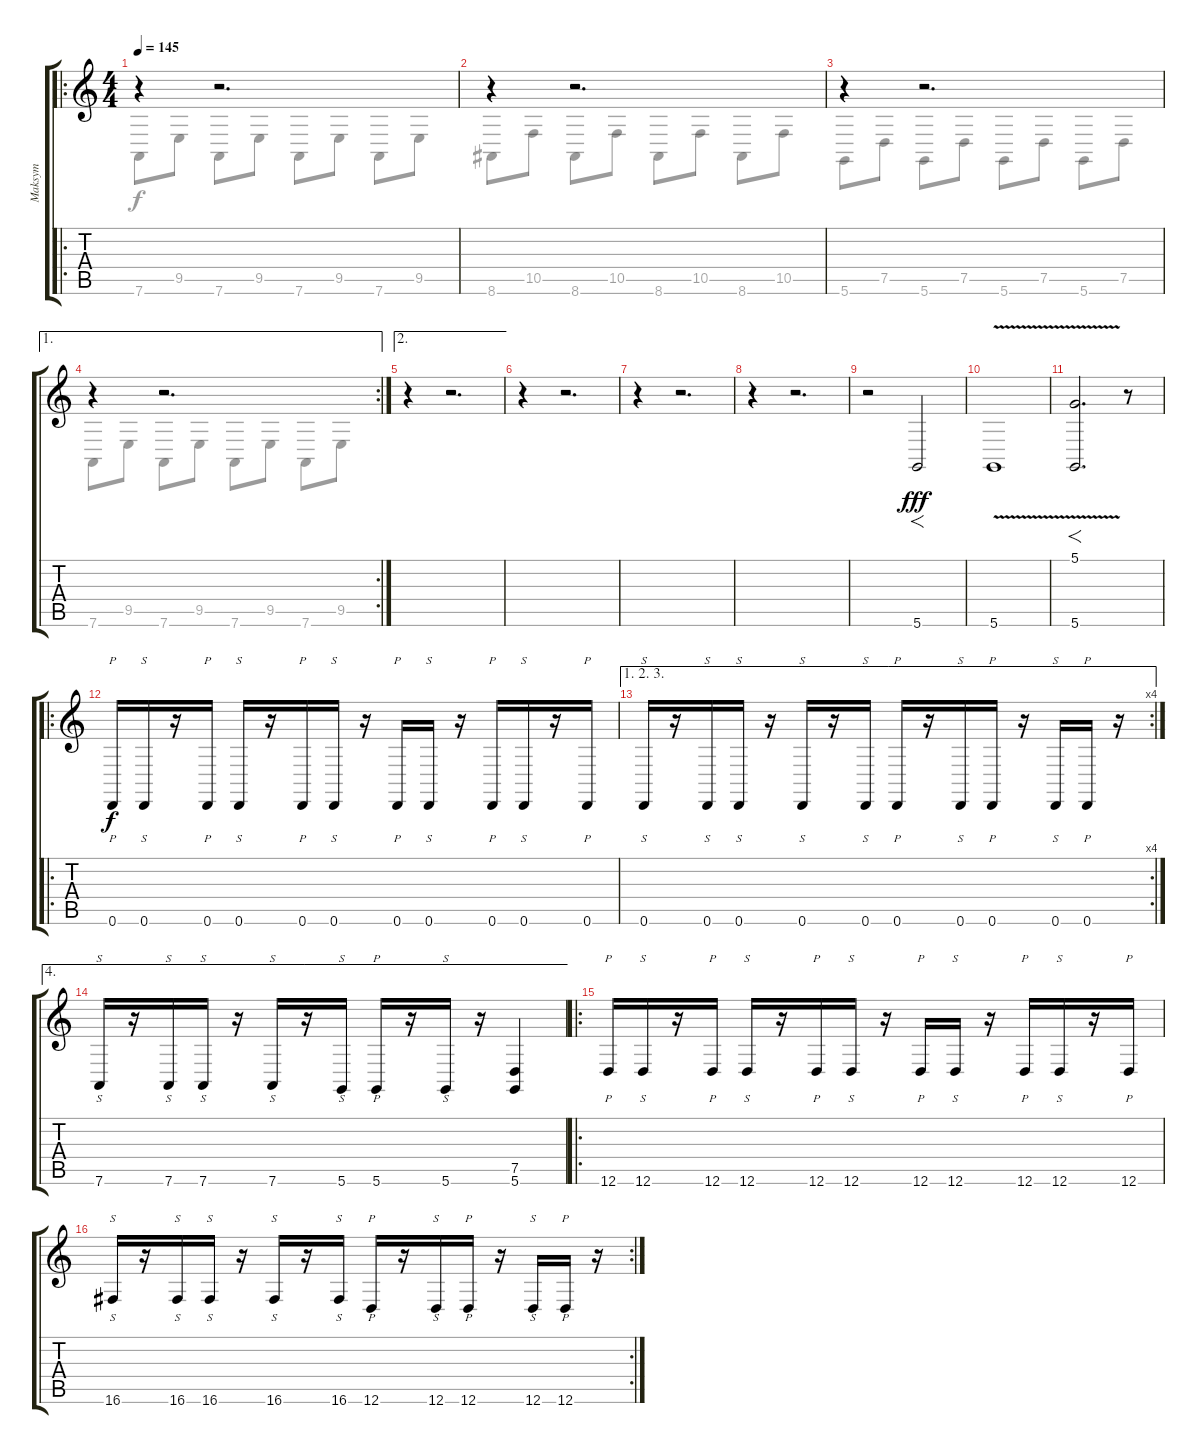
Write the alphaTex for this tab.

\track ("Maksym" "Maksym") {instrument lead2sawtooth}
\staff {score tabs}
\tuning (D4 A3 F3 C3 G2 D2) {hide}
\voice
\ro
\ts (4 4)
\tempo 145
\clef g2
\ks c
r.4{dy fff} r.2{d} |
r.4 r.2{d} |
r.4 r.2{d} |
\ae 1
\rc 2
r.4 r.2{d} |
\ae 2
r.4 r.2{d} |
r.4 r.2{d} |
r.4 r.2{d} |
r.4 r.2{d} |
r.2 5.6.2{f} |
5.6{v}.1 |
(5.1 5.6{v}).2{f d} r.8 |
\ro
0.6.16{p dy f} 0.6.16{s} r.16 0.6.16{p} 0.6.16{s} r.16 0.6.16{p} 0.6.16{s} r.16 0.6.16{p} 0.6.16{s} r.16 0.6.16{p} 0.6.16{s} r.16 0.6.16{p} |
\ae (1 2 3)
\rc 4
0.6.16{s} r.16 0.6.16{s} 0.6.16{s} r.16 0.6.16{s} r.16 0.6.16{s} 0.6.16{p} r.16 0.6.16{s} 0.6.16{p} r.16 0.6.16{s} 0.6.16{p} r.16 |
\ae 4
7.6.16{s} r.16 7.6.16{s} 7.6.16{s} r.16 7.6.16{s} r.16 5.6.16{s} 5.6.16{p} r.16 5.6.16{s} r.16 (7.5 5.6).4 |
\ro
12.6.16{p} 12.6.16{s} r.16 12.6.16{p} 12.6.16{s} r.16 12.6.16{p} 12.6.16{s} r.16 12.6.16{p} 12.6.16{s} r.16 12.6.16{p} 12.6.16{s} r.16 12.6.16{p} |
\rc 2
16.6.16{s} r.16 16.6.16{s} 16.6.16{s} r.16 16.6.16{s} r.16 16.6.16{s} 12.6.16{p} r.16 12.6.16{s} 12.6.16{p} r.16 12.6.16{s} 12.6.16{p} r.16
\voice
\clef g2
\ottava regular
\simile none
\ks c
7.6.8{dy f} 9.5.8 7.6.8 9.5.8 7.6.8 9.5.8 7.6.8 9.5.8 |
8.6.8 10.5.8 8.6.8 10.5.8 8.6.8 10.5.8 8.6.8 10.5.8 |
5.6.8 7.5.8 5.6.8 7.5.8 5.6.8 7.5.8 5.6.8 7.5.8 |
7.6.8 9.5.8 7.6.8 9.5.8 7.6.8 9.5.8 7.6.8 9.5.8 |
r.4 r.2{d} |
|
|
|
|
|
|
|
|
|
|
